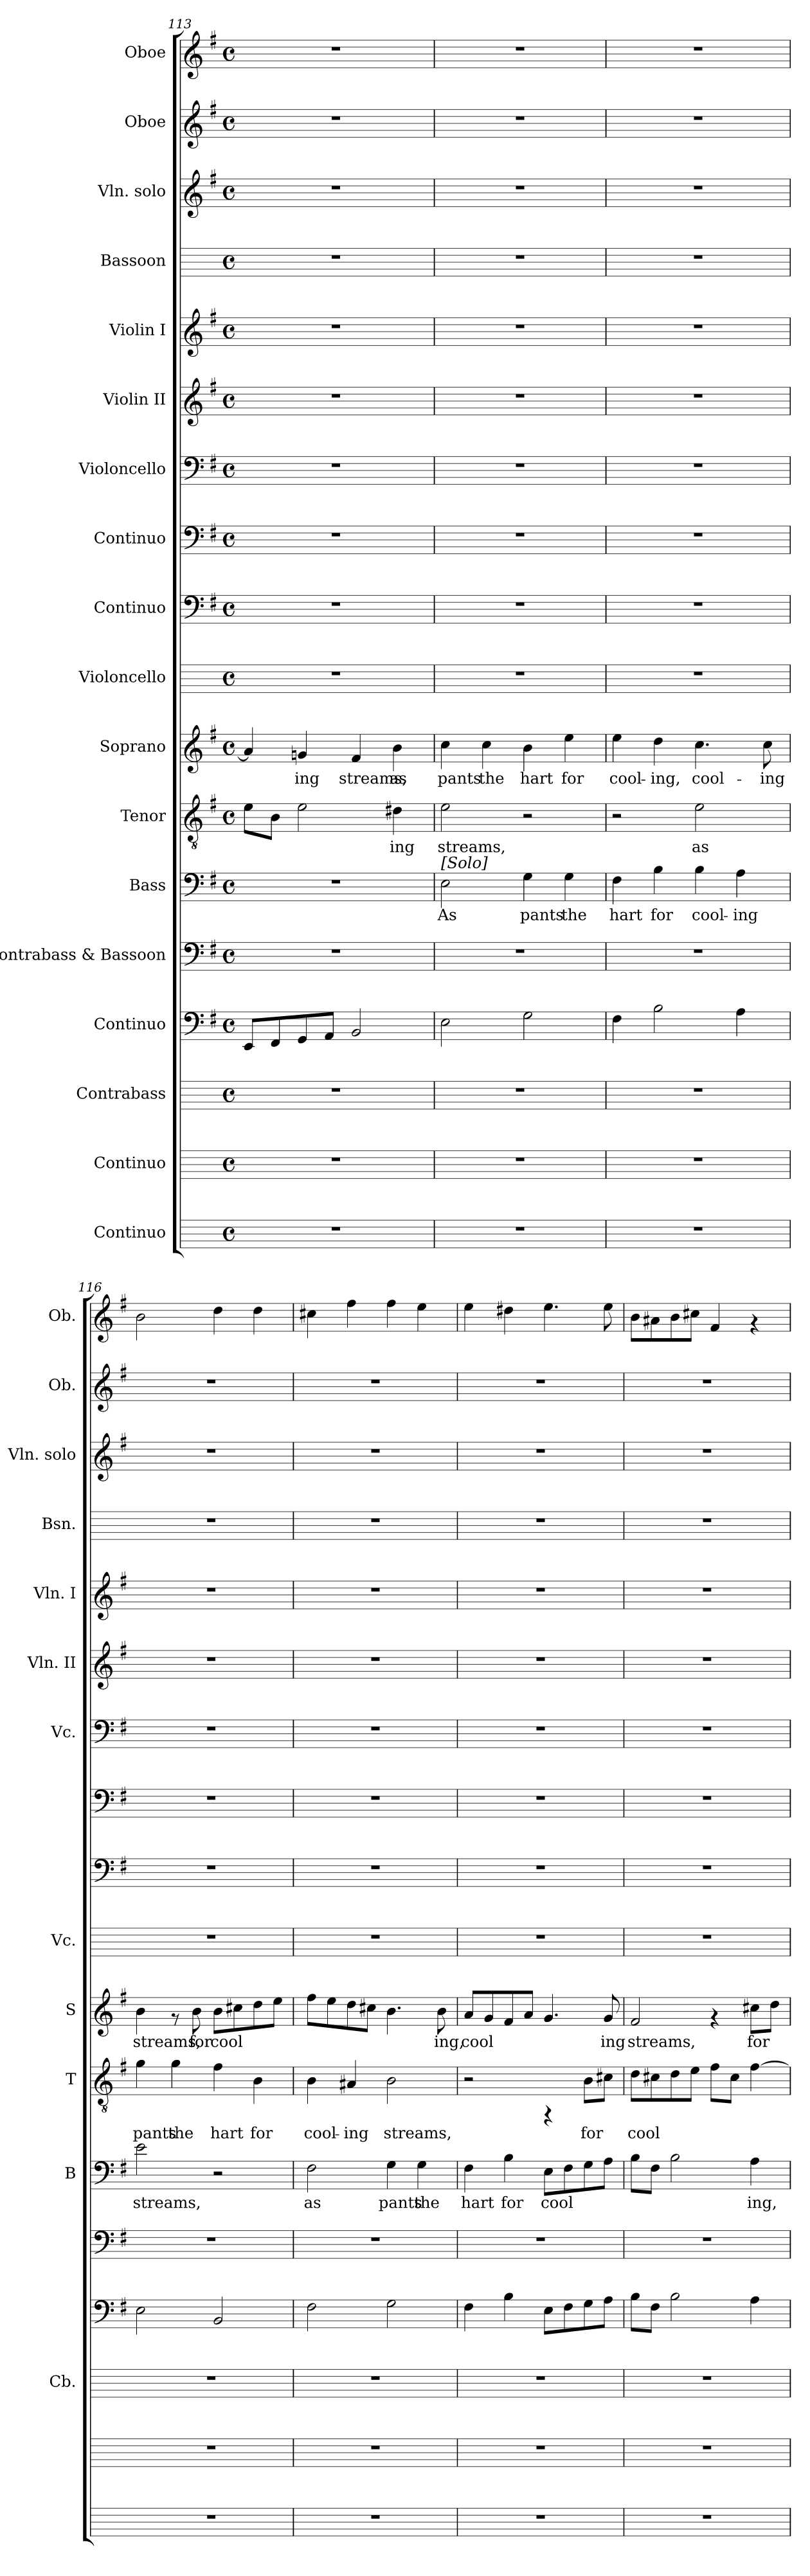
**kern	**kern	**kern	**kern	**kern	**kern	**text	**kern	**text	**kern	**text	**kern	**kern	**kern	**kern	**kern	**kern	**kern	**kern	**kern	**kern
*part18	*part17	*part16	*part15	*part14	*part13	*part13	*part12	*part12	*part11	*part11	*part10	*part9	*part8	*part7	*part6	*part5	*part4	*part3	*part2	*part1
*staff18	*staff17	*staff16	*staff15	*staff14	*staff13	*staff13	*staff12	*staff12	*staff11	*staff11	*staff10	*staff9	*staff8	*staff7	*staff6	*staff5	*staff4	*staff3	*staff2	*staff1
*I"Continuo	*I"Continuo	*I"Contrabass	*I"Continuo	*I"Contrabass  & Bassoon	*I"Bass	*	*I"Tenor	*	*I"Soprano	*	*I"Violoncello	*I"Continuo	*I"Continuo	*I"Violoncello	*I"Violin II	*I"Violin I	*I"Bassoon	*I"Vln. solo	*I"Oboe	*I"Oboe
*	*	*I'Cb.	*	*	*I'B	*	*I'T	*	*I'S	*	*I'Vc.	*	*	*I'Vc.	*I'Vln. II	*I'Vln. I	*I'Bsn.	*I'Vln. solo	*I'Ob.	*I'Ob.
*	*	*	*clefF4	*clefF4	*clefF4	*	*clefGv2	*	*clefG2	*	*	*clefF4	*clefF4	*clefF4	*clefG2	*clefG2	*	*clefG2	*clefG2	*clefG2
*	*	*ITrd7c12	*	*ITrd7c12	*	*	*	*	*	*	*	*	*	*	*	*	*	*	*	*
*k[]	*k[]	*k[]	*k[f#]	*k[f#]	*k[f#]	*	*k[f#]	*	*k[f#]	*	*k[]	*k[f#]	*k[f#]	*k[f#]	*k[f#]	*k[f#]	*k[]	*k[f#]	*k[f#]	*k[f#]
*C:	*C:	*C:	*G:	*G:	*G:	*	*G:	*	*G:	*	*C:	*G:	*G:	*G:	*G:	*G:	*C:	*G:	*G:	*G:
*M4/4	*M4/4	*M4/4	*M4/4	*M4/4	*M4/4	*	*M4/4	*	*M4/4	*	*M4/4	*M4/4	*M4/4	*M4/4	*M4/4	*M4/4	*M4/4	*M4/4	*M4/4	*M4/4
*met(c)	*met(c)	*met(c)	*met(c)	*met(c)	*met(c)	*	*met(c)	*	*met(c)	*	*met(c)	*met(c)	*met(c)	*met(c)	*met(c)	*met(c)	*met(c)	*met(c)	*met(c)	*met(c)
=113	=113	=113	=113	=113	=113	=113	=113	=113	=113	=113	=113	=113	=113	=113	=113	=113	=113	=113	=113	=113
!	!	!	!	!	!	!	!	!LO:LY:b:cj	!	!LO:LY:b:cj	!	!	!	!	!	!	!	!	!	!
1r	1r	1r	8EE/L	1r	1r	.	8e\L	--	4a/]	--	1r	1r	1r	1r	1r	1r	1r	1r	1r	1r
!	!	!	!	!	!	!	!	!LO:LY:b:cj	!	!	!	!	!	!	!	!	!	!	!	!
.	.	.	8FF#/	.	.	.	8B\J	--	.	.	.	.	.	.	.	.	.	.	.	.
!	!	!	!	!	!	!	!	!LO:LY:b:cj	!	!LO:LY:b:cj	!	!	!	!	!	!	!	!	!	!
.	.	.	8GG/	.	.	.	2e\	--	4gn/	-ing	.	.	.	.	.	.	.	.	.	.
.	.	.	8AA/J	.	.	.	.	.	.	.	.	.	.	.	.	.	.	.	.	.
!	!	!	!	!	!	!	!	!	!	!LO:LY:b:cj	!	!	!	!	!	!	!	!	!	!
.	.	.	2BB/	.	.	.	.	.	4f#/	streams,	.	.	.	.	.	.	.	.	.	.
!	!	!	!	!	!	!	!	!LO:LY:b:cj	!	!LO:LY:b:cj	!	!	!	!	!	!	!	!	!	!
.	.	.	.	.	.	.	4d#X\	-ing	4b\	as	.	.	.	.	.	.	.	.	.	.
=114	=114	=114	=114	=114	=114	=114	=114	=114	=114	=114	=114	=114	=114	=114	=114	=114	=114	=114	=114	=114
!	!	!	!	!	!LO:TX:a:t=[Solo]	!	!	!	!	!	!	!	!	!	!	!	!	!	!	!
!	!	!	!	!	!	!LO:LY:b:cj	!	!LO:LY:b:cj	!	!LO:LY:b:cj	!	!	!	!	!	!	!	!	!	!
1r	1r	1r	2E\	1r	2E\	As	2e\	streams,	4cc\	pants	1r	1r	1r	1r	1r	1r	1r	1r	1r	1r
!	!	!	!	!	!	!	!	!	!	!LO:LY:b:cj	!	!	!	!	!	!	!	!	!	!
.	.	.	.	.	.	.	.	.	4cc\	the	.	.	.	.	.	.	.	.	.	.
!	!	!	!	!	!	!LO:LY:b:cj	!	!	!	!LO:LY:b:cj	!	!	!	!	!	!	!	!	!	!
.	.	.	2G\	.	4G\	pants	2r	.	4b\	hart	.	.	.	.	.	.	.	.	.	.
!	!	!	!	!	!	!LO:LY:b:cj	!	!	!	!LO:LY:b:cj	!	!	!	!	!	!	!	!	!	!
.	.	.	.	.	4G\	the	.	.	4ee\	for	.	.	.	.	.	.	.	.	.	.
=115	=115	=115	=115	=115	=115	=115	=115	=115	=115	=115	=115	=115	=115	=115	=115	=115	=115	=115	=115	=115
!	!	!	!	!	!	!LO:LY:b:cj	!	!	!	!LO:LY:b:cj	!	!	!	!	!	!	!	!	!	!
1r	1r	1r	4F#\	1r	4F#\	hart	2r	.	4ee\	cool-	1r	1r	1r	1r	1r	1r	1r	1r	1r	1r
!	!	!	!	!	!	!LO:LY:b:cj	!	!	!	!LO:LY:b:cj	!	!	!	!	!	!	!	!	!	!
.	.	.	2B\	.	4B\	for	.	.	4dd\	-ing,	.	.	.	.	.	.	.	.	.	.
!	!	!	!	!	!	!LO:LY:b:cj	!	!LO:LY:b:cj	!	!LO:LY:b:cj	!	!	!	!	!	!	!	!	!	!
.	.	.	.	.	4B\	cool-	2e\	as	4.cc\	cool-	.	.	.	.	.	.	.	.	.	.
!	!	!	!	!	!	!LO:LY:b:cj	!	!	!	!	!	!	!	!	!	!	!	!	!	!
.	.	.	4A\	.	4A\	-ing	.	.	.	.	.	.	.	.	.	.	.	.	.	.
!	!	!	!	!	!	!	!	!	!	!LO:LY:b:cj	!	!	!	!	!	!	!	!	!	!
.	.	.	.	.	.	.	.	.	8cc\	-ing	.	.	.	.	.	.	.	.	.	.
!!LO:PB:g=z
=116	=116	=116	=116	=116	=116	=116	=116	=116	=116	=116	=116	=116	=116	=116	=116	=116	=116	=116	=116	=116
!	!	!	!	!	!	!LO:LY:b:cj	!	!LO:LY:b:cj	!	!LO:LY:b:cj	!	!	!	!	!	!	!	!	!	!
1r	1r	1r	2E\	1r	2e\	streams,	4g\	pants	4b\	streams,	1r	1r	1r	1r	1r	1r	1r	1r	1r	2b\
!	!	!	!	!	!	!	!	!LO:LY:b:cj	!	!	!	!	!	!	!	!	!	!	!	!
.	.	.	.	.	.	.	4g\	the	8rf	.	.	.	.	.	.	.	.	.	.	.
!	!	!	!	!	!	!	!	!	!	!LO:LY:b:cj	!	!	!	!	!	!	!	!	!	!
.	.	.	.	.	.	.	.	.	8b\	for	.	.	.	.	.	.	.	.	.	.
!	!	!	!	!	!	!	!	!LO:LY:b:cj	!	!LO:LY:b:cj	!	!	!	!	!	!	!	!	!	!
.	.	.	2BB/	.	2r	.	4f#\	hart	8b\L	cool-	.	.	.	.	.	.	.	.	.	4dd\
!	!	!	!	!	!	!	!	!	!	!LO:LY:b:cj	!	!	!	!	!	!	!	!	!	!
.	.	.	.	.	.	.	.	.	8cc#X\	--	.	.	.	.	.	.	.	.	.	.
!	!	!	!	!	!	!	!	!LO:LY:b:cj	!	!LO:LY:b:cj	!	!	!	!	!	!	!	!	!	!
.	.	.	.	.	.	.	4B\	for	8dd\	--	.	.	.	.	.	.	.	.	.	4dd\
!	!	!	!	!	!	!	!	!	!	!LO:LY:b:cj	!	!	!	!	!	!	!	!	!	!
.	.	.	.	.	.	.	.	.	8ee\J	--	.	.	.	.	.	.	.	.	.	.
=117	=117	=117	=117	=117	=117	=117	=117	=117	=117	=117	=117	=117	=117	=117	=117	=117	=117	=117	=117	=117
!	!	!	!	!	!	!LO:LY:b:cj	!	!LO:LY:b:cj	!	!LO:LY:b:cj	!	!	!	!	!	!	!	!	!	!
1r	1r	1r	2F#\	1r	2F#\	as	4B\	cool-	8ff#\L	--	1r	1r	1r	1r	1r	1r	1r	1r	1r	4cc#X\
!	!	!	!	!	!	!	!	!	!	!LO:LY:b:cj	!	!	!	!	!	!	!	!	!	!
.	.	.	.	.	.	.	.	.	8ee\	--	.	.	.	.	.	.	.	.	.	.
!	!	!	!	!	!	!	!	!LO:LY:b:cj	!	!LO:LY:b:cj	!	!	!	!	!	!	!	!	!	!
.	.	.	.	.	.	.	4A#X/	-ing	8dd\	--	.	.	.	.	.	.	.	.	.	4ff#\
!	!	!	!	!	!	!	!	!	!	!LO:LY:b:cj	!	!	!	!	!	!	!	!	!	!
.	.	.	.	.	.	.	.	.	8cc#X\J	--	.	.	.	.	.	.	.	.	.	.
!	!	!	!	!	!	!LO:LY:b:cj	!	!LO:LY:b:cj	!	!LO:LY:b:cj	!	!	!	!	!	!	!	!	!	!
.	.	.	2G\	.	4G\	pants	2B\	streams,	4.b\	--	.	.	.	.	.	.	.	.	.	4ff#\
!	!	!	!	!	!	!LO:LY:b:cj	!	!	!	!	!	!	!	!	!	!	!	!	!	!
.	.	.	.	.	4G\	the	.	.	.	.	.	.	.	.	.	.	.	.	.	4ee\
!	!	!	!	!	!	!	!	!	!	!LO:LY:b:cj	!	!	!	!	!	!	!	!	!	!
.	.	.	.	.	.	.	.	.	8b\	-ing,	.	.	.	.	.	.	.	.	.	.
=118	=118	=118	=118	=118	=118	=118	=118	=118	=118	=118	=118	=118	=118	=118	=118	=118	=118	=118	=118	=118
!	!	!	!	!	!	!LO:LY:b:cj	!	!	!	!LO:LY:b:cj	!	!	!	!	!	!	!	!	!	!
1r	1r	1r	4F#\	1r	4F#\	hart	2r	.	8a/L	cool-	1r	1r	1r	1r	1r	1r	1r	1r	1r	4ee\
!	!	!	!	!	!	!	!	!	!	!LO:LY:b:cj	!	!	!	!	!	!	!	!	!	!
.	.	.	.	.	.	.	.	.	8g/	--	.	.	.	.	.	.	.	.	.	.
!	!	!	!	!	!	!LO:LY:b:cj	!	!	!	!LO:LY:b:cj	!	!	!	!	!	!	!	!	!	!
.	.	.	4B\	.	4B\	for	.	.	8f#/	--	.	.	.	.	.	.	.	.	.	4dd#X\
!	!	!	!	!	!	!	!	!	!	!LO:LY:b:cj	!	!	!	!	!	!	!	!	!	!
.	.	.	.	.	.	.	.	.	8a/J	--	.	.	.	.	.	.	.	.	.	.
!	!	!	!	!	!	!LO:LY:b:cj	!	!	!	!LO:LY:b:cj	!	!	!	!	!	!	!	!	!	!
.	.	.	8E\L	.	8E\L	cool-	4rFF	.	4.g/	--	.	.	.	.	.	.	.	.	.	4.ee\
!	!	!	!	!	!	!LO:LY:b:cj	!	!	!	!	!	!	!	!	!	!	!	!	!	!
.	.	.	8F#\	.	8F#\	--	.	.	.	.	.	.	.	.	.	.	.	.	.	.
!	!	!	!	!	!	!LO:LY:b:cj	!	!LO:LY:b:cj	!	!	!	!	!	!	!	!	!	!	!	!
.	.	.	8G\	.	8G\	--	8B\L	for	.	.	.	.	.	.	.	.	.	.	.	.
!	!	!	!	!	!	!LO:LY:b:cj	!	!LO:LY:b:cj	!	!LO:LY:b:cj	!	!	!	!	!	!	!	!	!	!
.	.	.	8A\J	.	8A\J	--	8c#X\J	.	8g/	-ing	.	.	.	.	.	.	.	.	.	8ee\
=119	=119	=119	=119	=119	=119	=119	=119	=119	=119	=119	=119	=119	=119	=119	=119	=119	=119	=119	=119	=119
!	!	!	!	!	!	!LO:LY:b:cj	!	!LO:LY:b:cj	!	!LO:LY:b:cj	!	!	!	!	!	!	!	!	!	!
1r	1r	1r	8B\L	1r	8B\L	--	8d\L	cool-	2f#/	streams,	1r	1r	1r	1r	1r	1r	1r	1r	1r	8b\L
!	!	!	!	!	!	!LO:LY:b:cj	!	!LO:LY:b:cj	!	!	!	!	!	!	!	!	!	!	!	!
.	.	.	8F#\J	.	8F#\J	--	8c#X\	--	.	.	.	.	.	.	.	.	.	.	.	8a#X\
!	!	!	!	!	!	!LO:LY:b:cj	!	!LO:LY:b:cj	!	!	!	!	!	!	!	!	!	!	!	!
.	.	.	2B\	.	2B\	--	8d\	--	.	.	.	.	.	.	.	.	.	.	.	8b\
!	!	!	!	!	!	!	!	!LO:LY:b:cj	!	!	!	!	!	!	!	!	!	!	!	!
.	.	.	.	.	.	.	8e\J	--	.	.	.	.	.	.	.	.	.	.	.	8cc#X\J
!	!	!	!	!	!	!	!	!LO:LY:b:cj	!	!	!	!	!	!	!	!	!	!	!	!
.	.	.	.	.	.	.	8f#\L	--	4rf	.	.	.	.	.	.	.	.	.	.	4f#/
!	!	!	!	!	!	!	!	!LO:LY:b:cj	!	!	!	!	!	!	!	!	!	!	!	!
.	.	.	.	.	.	.	8c#\J	--	.	.	.	.	.	.	.	.	.	.	.	.
!	!	!	!	!	!	!LO:LY:b:cj	!	!LO:LY:b:cj	!	!LO:LY:b:cj	!	!	!	!	!	!	!	!	!	!
.	.	.	4A\	.	4A\	-ing,	[>4f#\	--	8cc#X\L	for	.	.	.	.	.	.	.	.	.	4rf
!	!	!	!	!	!	!	!	!	!	!LO:LY:b:cj	!	!	!	!	!	!	!	!	!	!
.	.	.	.	.	.	.	.	.	8dd\J	.	.	.	.	.	.	.	.	.	.	.
=	=	=	=	=	=	=	=	=	=	=	=	=	=	=	=	=	=	=	=	=
*-	*-	*-	*-	*-	*-	*-	*-	*-	*-	*-	*-	*-	*-	*-	*-	*-	*-	*-	*-	*-
